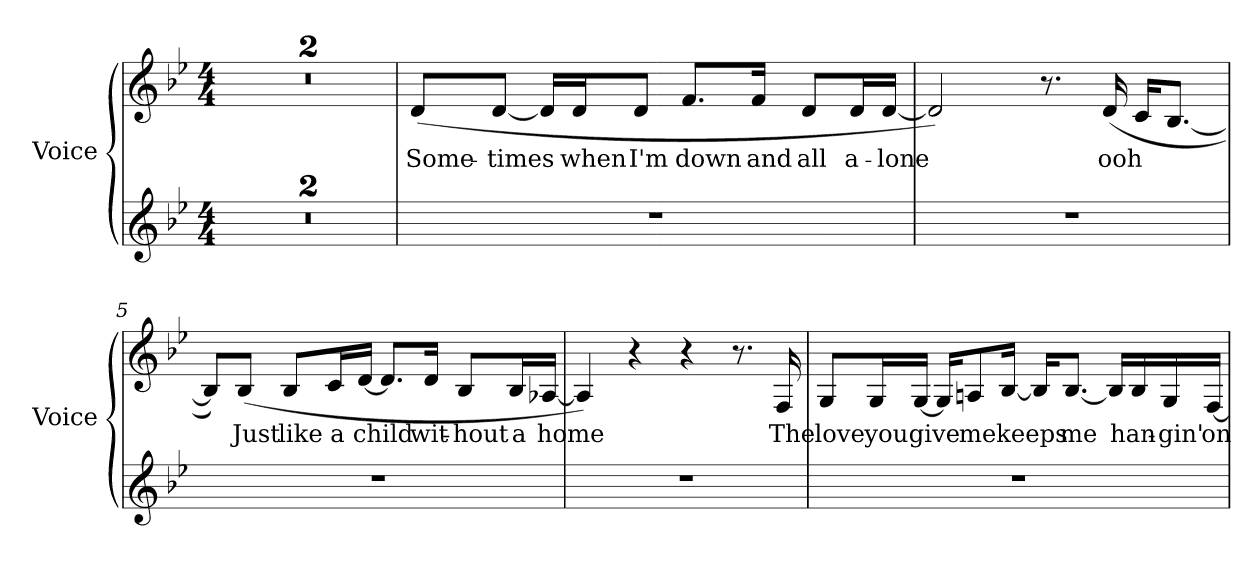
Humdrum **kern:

**kern	**kern	**text
*part2	*part1	*part1
*staff2	*staff1	*staff1
*I"Voice	*I"Voice	*
*I'Voice	*I'Voice	*
!!LO:PB:g=z
*clefG2	*clefG2	*
*k[b-e-]	*k[b-e-]	*
*B-:	*B-:	*
*M4/4	*M4/4	*
=1	=1	=1
1r	1r	.
=2	=2	=2
1r	1r	.
=3	=3	=3
!	!	!LO:LY:b:color=#000000
1r	(8di/L	Some-
!	!	!LO:LY:b:color=#000000
.	[8di/J	-times
.	16di/LL]	.
!	!	!LO:LY:b:color=#000000
.	16di/J	when
!	!	!LO:LY:b:color=#000000
.	8di/J	I'm
!	!	!LO:LY:b:color=#000000
.	8.fi/L	down
!	!	!LO:LY:b:color=#000000
.	16fi/Jk	and
!	!	!LO:LY:b:color=#000000
.	8di/L	all
!	!	!LO:LY:b:color=#000000
.	16di/L	a-
!	!	!LO:LY:b:color=#000000
.	[16di/JJ	-lone
=4	=4	=4
1r	2di/])	.
.	8.r	.
!	!	!LO:LY:b:color=#000000
.	(16di/	ooh
.	16ci/KL	.
.	[8.B-i/J	.
!!LO:LB:g=z
=5	=5	=5
1r	8B-i/L])	.
!	!	!LO:LY:b:color=#000000
.	(8B-i/J	Just
!	!	!LO:LY:b:color=#000000
.	8B-i/L	like
!	!	!LO:LY:b:color=#000000
.	16ci/L	a
!	!	!LO:LY:b:color=#000000
.	[16di/JJ	child
.	8.di/L]	.
!	!	!LO:LY:b:color=#000000
.	16di/Jk	wit-
!	!	!LO:LY:b:color=#000000
.	8B-i/L	-hout
!	!	!LO:LY:b:color=#000000
.	16B-i/L	a
!	!	!LO:LY:b:color=#000000
.	[16A-Xi/JJ	home
=6	=6	=6
1r	4A-i/])	.
.	4r	.
.	4r	.
.	8.r	.
!	!	!LO:LY:b:color=#000000
.	16Fi/	The
!!LO:LB:g=z
=7	=7	=7
!	!	!LO:LY:b:color=#000000
1r	8Gi/L	love
!	!	!LO:LY:b:color=#000000
.	16Gi/L	you
!	!	!LO:LY:b:color=#000000
.	[16Gi/JJ	give
.	16Gi/KL]	.
!	!	!LO:LY:b:color=#000000
.	8Ani/	me
!	!	!LO:LY:b:color=#000000
.	[16B-i/Jk	keeps
.	16B-i/KL]	.
!	!	!LO:LY:b:color=#000000
.	[8.B-i/J	me
.	16B-i/LL]	.
!	!	!LO:LY:b:color=#000000
.	16B-i/	han-
!	!	!LO:LY:b:color=#000000
.	16Gi/	-gin'
!	!	!LO:LY:b:color=#000000
.	[16Fi/JJ	on
=	=	=
*-	*-	*-
